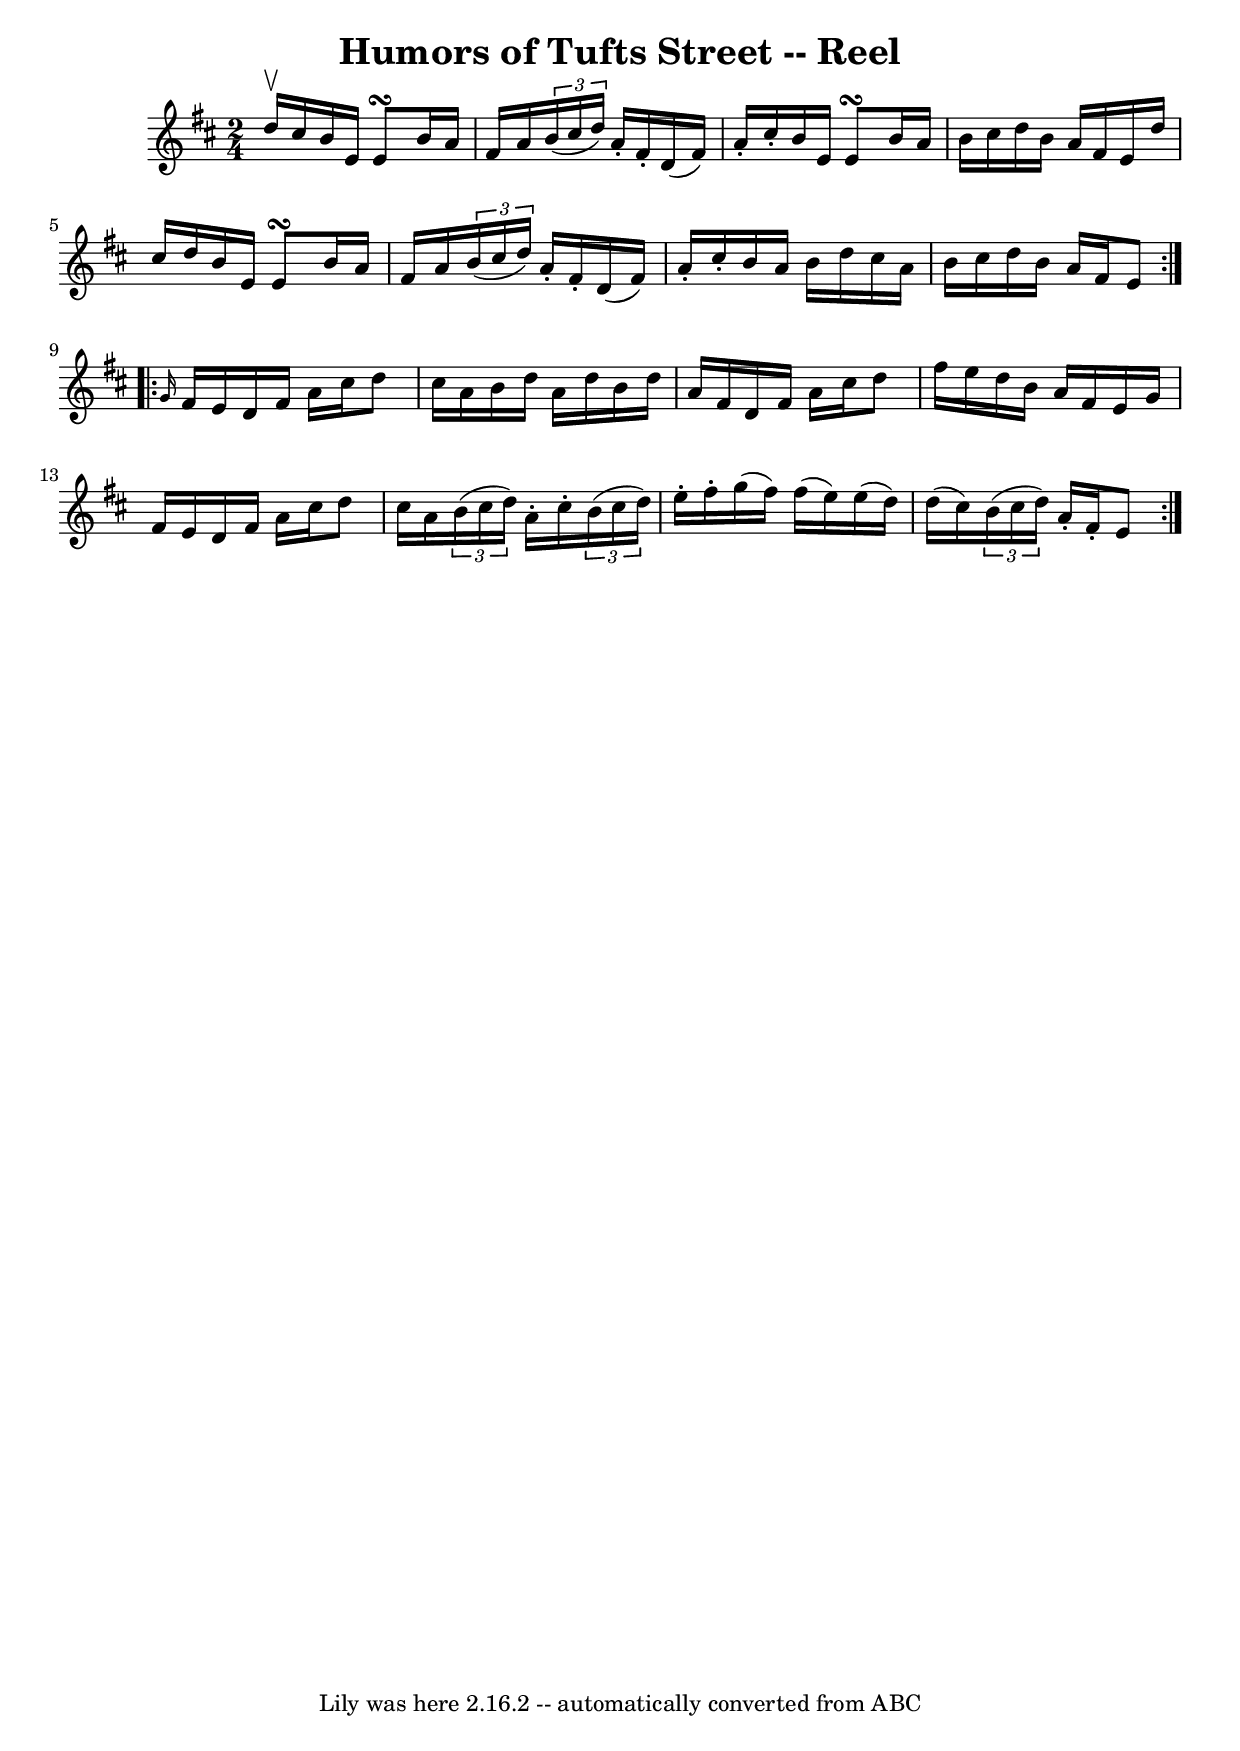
\version "2.16.2"
\include "Mammoth.ily"
\header {
	%% book = "Ryan's Mammoth Collection"
	crossRefNumber = "1"
	footnotes = ""
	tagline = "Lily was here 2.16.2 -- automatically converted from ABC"
	title = "Humors of Tufts Street -- Reel"
}
voicedefault =  {


\repeat volta 2 {
\time 2/4 
\key e \dorian d''16^\upbow cis''16  |
 b'16 e'16    
e'8\turn b'16 a'16 fis'16 a'16  |
   \times 2/3 { b'16 (
cis''16 d''16) } a'16 -. fis'16 -. d'16 (fis'16) a'16 -.   
cis''16 -. |
 b'16 e'16 e'8\turn b'16 a'16 b'16    
cis''16  |
 d''16 b'16 a'16 fis'16 e'16 d''16 cis''16 
 d''16  |
 b'16 e'16 e'8\turn b'16 a'16 fis'16    
a'16  |
   \times 2/3 { b'16 (cis''16 d''16) } a'16 -.   
fis'16 -. d'16 (fis'16) a'16 -. cis''16 -. |
 b'16 a'16  
 b'16 d''16 cis''16 a'16 b'16 cis''16  |
 d''16 b'16 
 a'16 fis'16 e'8  } \repeat volta 2 {     \grace { g'16  } fis'16  
 e'16  |
 d'16 fis'16 a'16 cis''16 d''8 cis''16 a'16 
 |
 b'16 d''16 a'16 d''16 b'16 d''16 a'16 fis'16  
|
 d'16 fis'16 a'16 cis''16 d''8 fis''16 e''16  
|
 d''16 b'16 a'16 fis'16 e'16 g'16 fis'16 e'16  
|
 d'16 fis'16 a'16 cis''16 d''8 cis''16 a'16  
|
   \times 2/3 { b'16 (cis''16 d''16) } a'16 -. cis''16 
-.   \times 2/3 { b'16 (cis''16 d''16) } e''16 -. fis''16 -. 
|
 g''16 (fis''16) fis''16 (e''16) e''16 (d''16)  
 d''16 (cis''16) |
   \times 2/3 { b'16 (cis''16 d''16) 
} a'16 -. fis'16 -. e'8  }   
}

\score{
    <<

	\context Staff="default"
	{
	    \voicedefault 
	}

    >>
	\layout {
	}
	\midi {}
}
